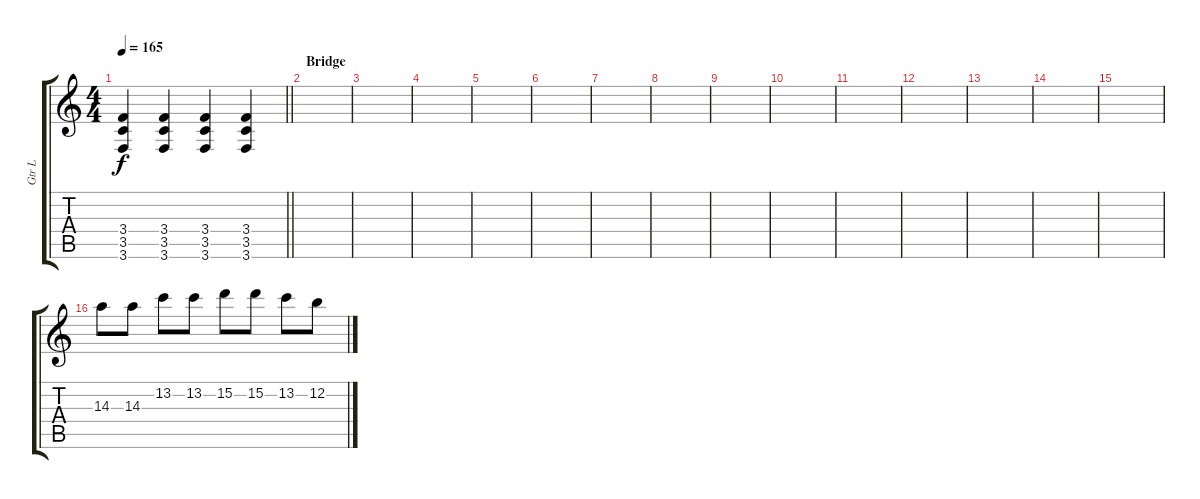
\track ("Gtr L" "Gtr L") {instrument overdrivenguitar}
\staff {score tabs}
\tuning (E4 B3 G3 D3 A2 D2) {hide}
\ts (4 4)
\tempo 165
\clef g2
\barLineRight lightlight
\ks c
(3.4 3.5 3.6).4{dy f} (3.4 3.5 3.6).4 (3.4 3.5 3.6).4 (3.4 3.5 3.6).4 |
\section ("" "Bridge")
|
|
|
|
|
|
|
|
|
|
|
|
|
|
14.3.8{balance 4} 14.3.8 13.2.8 13.2.8 15.2.8 15.2.8 13.2.8 12.2.8
